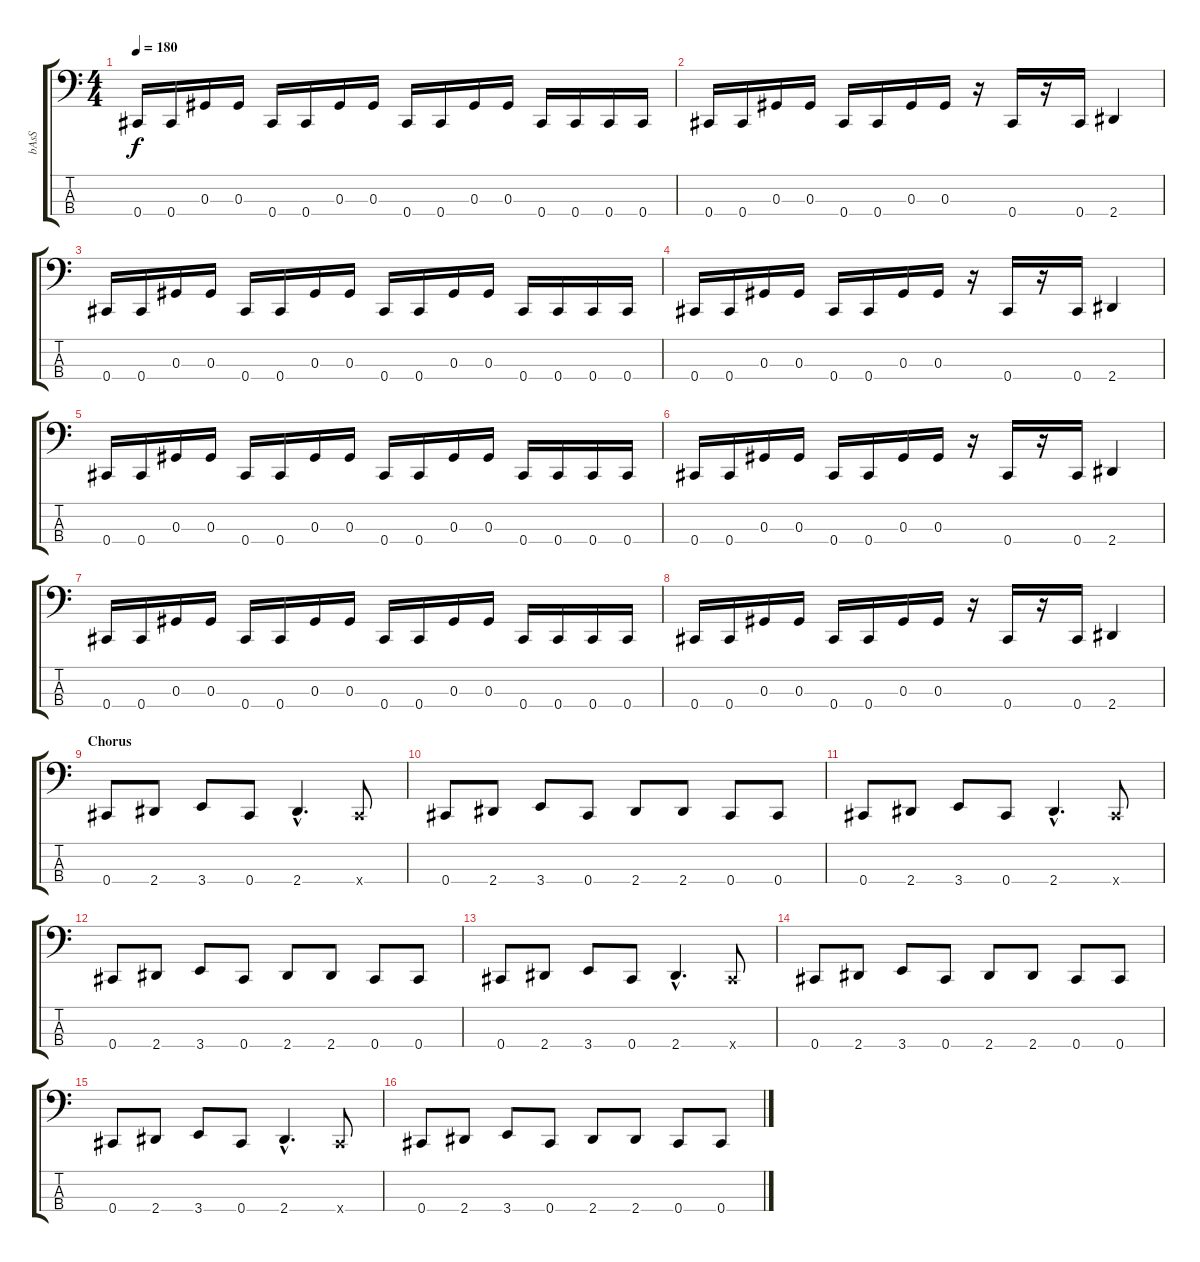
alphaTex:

\track ("bAsS" "bAsS") {instrument electricbassfinger}
\staff {score tabs}
\tuning (Gb2 Db2 Ab1 Db1) {hide}
\ts (4 4)
\tempo 180
\clef f4
\ks c
0.4.16{dy f} 0.4.16 0.3.16 0.3.16 0.4.16 0.4.16 0.3.16 0.3.16 0.4.16 0.4.16 0.3.16 0.3.16 0.4.16 0.4.16 0.4.16 0.4.16 |
0.4.16 0.4.16 0.3.16 0.3.16 0.4.16 0.4.16 0.3.16 0.3.16 r.16 0.4.16 r.16 0.4.16 2.4.4 |
0.4.16 0.4.16 0.3.16 0.3.16 0.4.16 0.4.16 0.3.16 0.3.16 0.4.16 0.4.16 0.3.16 0.3.16 0.4.16 0.4.16 0.4.16 0.4.16 |
0.4.16 0.4.16 0.3.16 0.3.16 0.4.16 0.4.16 0.3.16 0.3.16 r.16 0.4.16 r.16 0.4.16 2.4.4 |
0.4.16 0.4.16 0.3.16 0.3.16 0.4.16 0.4.16 0.3.16 0.3.16 0.4.16 0.4.16 0.3.16 0.3.16 0.4.16 0.4.16 0.4.16 0.4.16 |
0.4.16 0.4.16 0.3.16 0.3.16 0.4.16 0.4.16 0.3.16 0.3.16 r.16 0.4.16 r.16 0.4.16 2.4.4 |
0.4.16 0.4.16 0.3.16 0.3.16 0.4.16 0.4.16 0.3.16 0.3.16 0.4.16 0.4.16 0.3.16 0.3.16 0.4.16 0.4.16 0.4.16 0.4.16 |
0.4.16 0.4.16 0.3.16 0.3.16 0.4.16 0.4.16 0.3.16 0.3.16 r.16 0.4.16 r.16 0.4.16 2.4.4 |
\section ("" "Chorus")
0.4.8 2.4.8 3.4.8 0.4.8 2.4{hac}.4{d} 0.4{x}.8 |
0.4.8 2.4.8 3.4.8 0.4.8 2.4.8 2.4.8 0.4.8 0.4.8 |
0.4.8 2.4.8 3.4.8 0.4.8 2.4{hac}.4{d} 0.4{x}.8 |
0.4.8 2.4.8 3.4.8 0.4.8 2.4.8 2.4.8 0.4.8 0.4.8 |
0.4.8 2.4.8 3.4.8 0.4.8 2.4{hac}.4{d} 0.4{x}.8 |
0.4.8 2.4.8 3.4.8 0.4.8 2.4.8 2.4.8 0.4.8 0.4.8 |
0.4.8 2.4.8 3.4.8 0.4.8 2.4{hac}.4{d} 0.4{x}.8 |
0.4.8 2.4.8 3.4.8 0.4.8 2.4.8 2.4.8 0.4.8 0.4.8
